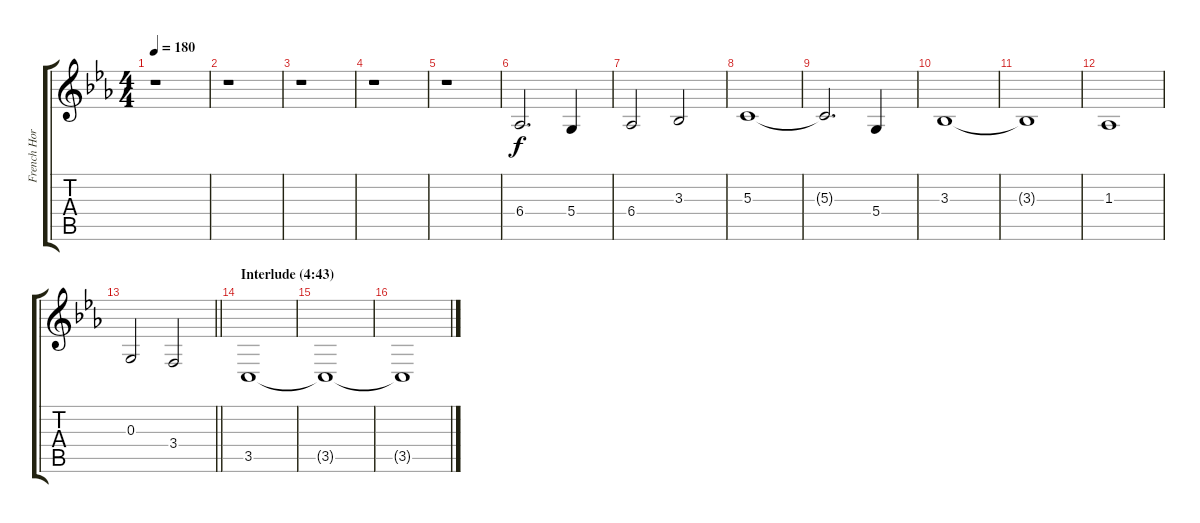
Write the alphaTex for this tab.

\track ("French Horn" "French Hor") {instrument frenchhorn}
\staff {score tabs}
\tuning (E4 B3 G3 D3 A2 E2) {hide}
\ts (4 4)
\tempo 180
\clef g2
\ks cminor
r.1{dy f} |
r.1 |
r.1 |
r.1 |
r.1 |
6.4.2{d} 5.4.4 |
6.4.2 3.3.2 |
5.3.1 |
5.3{t}.2{d} 5.4.4 |
3.3.1 |
3.3{t}.1 |
1.3.1 |
\barLineRight lightlight
0.3.2 3.4.2 |
\section ("" "Interlude (4:43)")
3.5.1{volume 0} |
3.5{t}.1 |
3.5{t}.1
